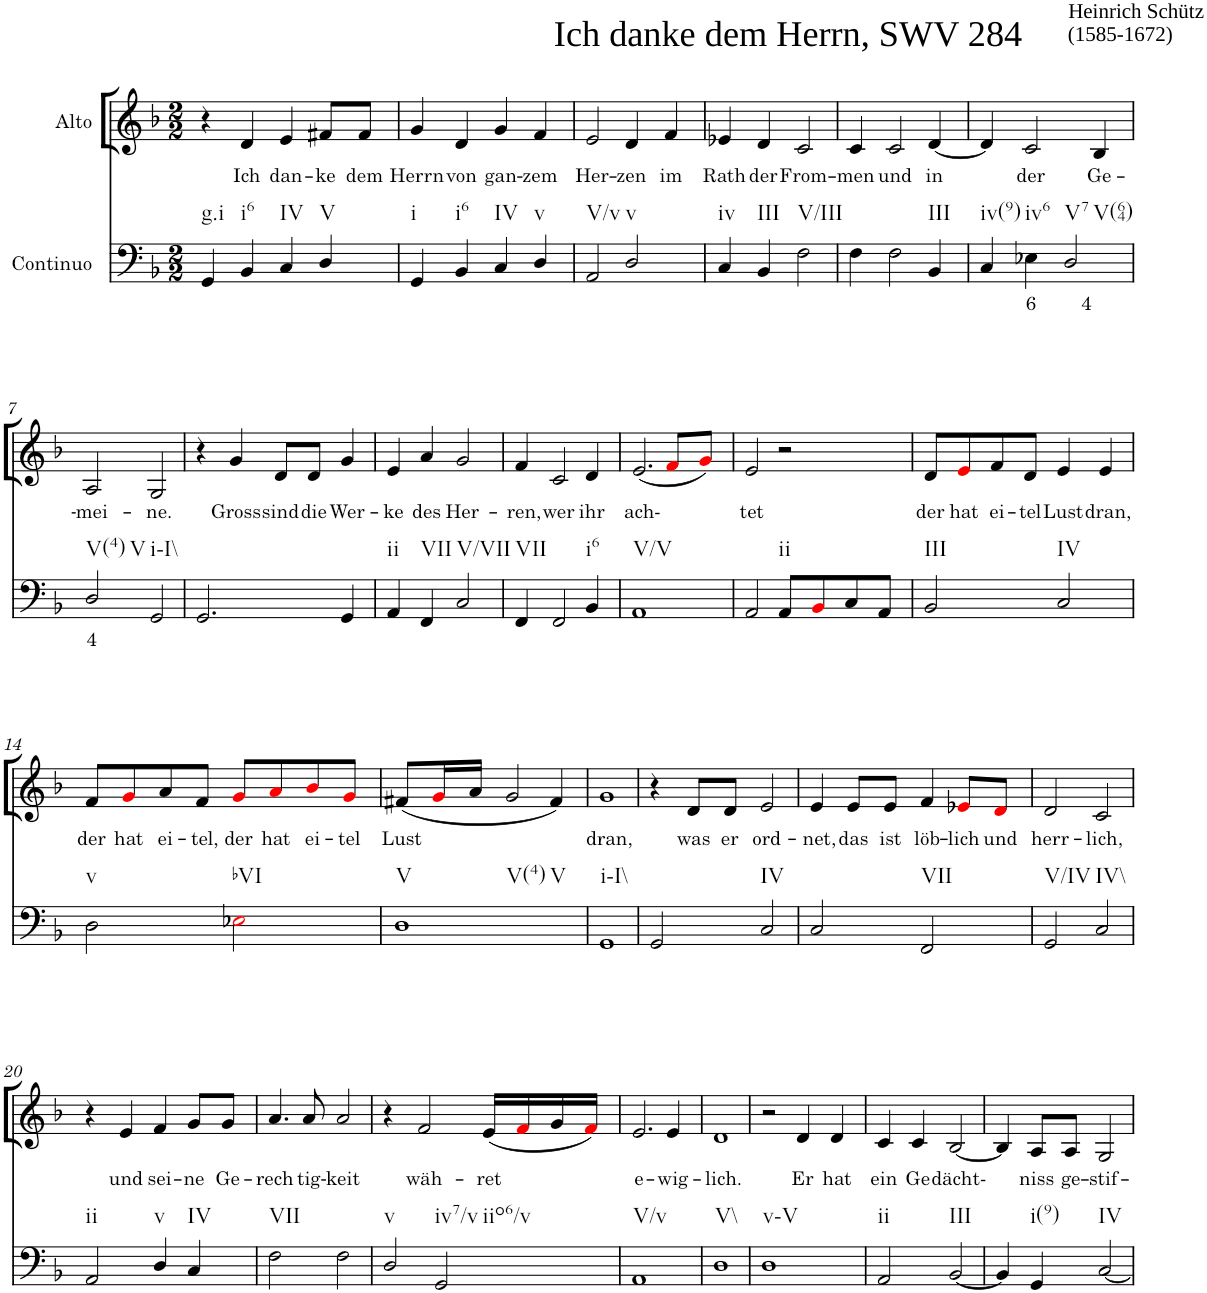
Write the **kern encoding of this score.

**kern	**text	**kern	**text
*part2	*part2	*part1	*part1
*staff2	*staff2	*staff1	*staff1
*I"Continuo	*	*I"Alto	*
*clefF4	*	*clefG2	*
*k[b-]	*	*k[b-]	*
*M2/2	*	*M2/2	*
=1	=1	=1	=1
!	!	!LO:TX:a:t=Ich danke dem Herrn, SWV 284	!
!	!	!LO:TX:a:t=Heinrich Schütz	!
!	!	!LO:TX:a:t=(1585-1672)	!
!LO:TX:b:t=g.i	!	!	!
4GG/	.	4r	.
!LO:TX:b:t=i6	!	!	!
!	!	!	!LO:LY:b
4BB-/	.	4d/	Ich
!LO:TX:b:t=IV	!	!	!
!	!	!	!LO:LY:b
4C/	.	4e/	dan-
!LO:TX:b:t=V	!	!	!
!	!	!	!LO:LY:b
4D/	.	8f#X/L	ke
!	!	!	!LO:LY:b
.	.	8f#/J	dem
=2	=2	=2	=2
!LO:TX:b:t=i	!	!	!
!	!	!	!LO:LY:b
4GG/	.	4g/	Herrn
!LO:TX:b:t=i6	!	!	!
!	!	!	!LO:LY:b
4BB-/	.	4d/	von
!LO:TX:b:t=IV	!	!	!
!	!	!	!LO:LY:b
4C/	.	4g/	gan-
!LO:TX:b:t=v	!	!	!
!	!	!	!LO:LY:b
4D/	.	4f/	zem
=3	=3	=3	=3
!LO:TX:b:t=V/v	!	!	!
!	!	!	!LO:LY:b
2AA/	.	2e/	Her-
!LO:TX:b:t=v	!	!	!
!	!	!	!LO:LY:b
2D/	.	4d/	zen
!	!	!	!LO:LY:b
.	.	4f/	im
=4	=4	=4	=4
!LO:TX:b:t=iv	!	!	!
!	!	!	!LO:LY:b
4C/	.	4e-X/	Rath
!LO:TX:b:t=III	!	!	!
!	!	!	!LO:LY:b
4BB-/	.	4d/	der
!LO:TX:b:t=V/III	!	!	!
!	!	!	!LO:LY:b
2F\	.	2c/	From-
=5	=5	=5	=5
!	!	!	!LO:LY:b
4F\	.	4c/	men
!	!	!	!LO:LY:b
2F\	.	2c/	und
!LO:TX:b:t=III	!	!	!
!	!	!	!LO:LY:b
4BB-/	.	[4d/	in
=6	=6	=6	=6
!LO:TX:b:t=iv(9)	!	!	!
4C/	.	4d/]	.
!LO:TX:b:t=iv6	!	!	!
!	!LO:LY:b	!	!LO:LY:b
4E-X\	6	2c/	der
!LO:TX:b:t=V7	!	!	!
!LO:TX:b:t=V(64)	!	!	!
!	!LO:LY:b	!	!
2D/	4	.	.
!	!	!	!LO:LY:b
.	.	4B-/	Ge-
!!LO:LB:g=z
=7	=7	=7	=7
!LO:TX:b:t=V(4)	!	!	!
!LO:TX:b:t=V	!	!	!
!	!LO:LY:b	!	!LO:LY:b
2D/	4	2A/	mei-
!LO:TX:b:t=i\\-I\\	!	!	!
!	!	!	!LO:LY:b
2GG/	.	2G/	ne.
=8	=8	=8	=8
2.GG/	.	4r	.
!	!	!	!LO:LY:b
.	.	4g/	Gross
!	!	!	!LO:LY:b
.	.	8d/L	sind
!	!	!	!LO:LY:b
.	.	8d/J	die
!	!	!	!LO:LY:b
4GG/	.	4g/	Wer-
=9	=9	=9	=9
!LO:TX:b:t=ii	!	!	!
!	!	!	!LO:LY:b
4AA/	.	4e/	ke
!LO:TX:b:t=VII	!	!	!
!	!	!	!LO:LY:b
4FF/	.	4a/	des
!LO:TX:b:t=V/VII	!	!	!
!	!	!	!LO:LY:b
2C/	.	2g/	Her-
=10	=10	=10	=10
!LO:TX:b:t=VII	!	!	!
!	!	!	!LO:LY:b
4FF/	.	4f/	ren,
!	!	!	!LO:LY:b
2FF/	.	2c/	wer
!LO:TX:b:t=i6	!	!	!
!	!	!	!LO:LY:b
4BB-/	.	4d/	ihr
=11	=11	=11	=11
!LO:TX:b:t=V/V	!	!	!
!	!	!	!LO:LY:b
1AA	.	(2.e/	ach-
.	.	8fi/L	.
.	.	8gi/J)	.
=12	=12	=12	=12
!	!	!	!LO:LY:b
2AA/	.	2e/	tet
!LO:TX:b:t=ii	!	!	!
8AA/L	.	2r	.
8BB-i/	.	.	.
8C/	.	.	.
8AA/J	.	.	.
=13	=13	=13	=13
!LO:TX:b:t=III	!	!	!
!	!	!	!LO:LY:b
2BB-/	.	8d/L	der
!	!	!	!LO:LY:b
.	.	8ei/	hat
!	!	!	!LO:LY:b
.	.	8f/	ei-
!	!	!	!LO:LY:b
.	.	8d/J	tel
!LO:TX:b:t=IV	!	!	!
!	!	!	!LO:LY:b
2C/	.	4e/	Lust
!	!	!	!LO:LY:b
.	.	4e/	dran,
!!LO:LB:g=z
=14	=14	=14	=14
!LO:TX:b:t=v	!	!	!
!	!	!	!LO:LY:b
2D\	.	8f/L	der
!	!	!	!LO:LY:b
.	.	8gi/	hat
!	!	!	!LO:LY:b
.	.	8a/	ei-
!	!	!	!LO:LY:b
.	.	8f/J	tel,
!LO:TX:b:t=bVI	!	!	!
!	!	!	!LO:LY:b
2E-Xi\	.	8gi/L	der
!	!	!	!LO:LY:b
.	.	8ai/	hat
!	!	!	!LO:LY:b
.	.	8b-i/	ei-
!	!	!	!LO:LY:b
.	.	8gi/J	tel
=15	=15	=15	=15
!LO:TX:b:t=V	!	!	!
!LO:TX:b:t=V(4)	!	!	!
!LO:TX:b:t=V	!	!	!
!	!	!	!LO:LY:b
1D	.	(8f#X/L	Lust
.	.	16gi/L	.
.	.	16a/JJ	.
.	.	2g/	.
.	.	4f#/)	.
=16	=16	=16	=16
!LO:TX:b:t=i\\-I\\	!	!	!
!	!	!	!LO:LY:b
1GG	.	1g	dran,
=17	=17	=17	=17
2GG/	.	4r	.
!	!	!	!LO:LY:b
.	.	8d/L	was
!	!	!	!LO:LY:b
.	.	8d/J	er
!LO:TX:b:t=IV	!	!	!
!	!	!	!LO:LY:b
2C/	.	2e/	ord-
=18	=18	=18	=18
!	!	!	!LO:LY:b
2C/	.	4e/	net,
!	!	!	!LO:LY:b
.	.	8e/L	das
!	!	!	!LO:LY:b
.	.	8e/J	ist
!LO:TX:b:t=VII	!	!	!
!	!	!	!LO:LY:b
2FF/	.	4f/	löb-
!	!	!	!LO:LY:b
.	.	8e-Xi/L	lich
!	!	!	!LO:LY:b
.	.	8di/J	und
=19	=19	=19	=19
!LO:TX:b:t=V/IV	!	!	!
!	!	!	!LO:LY:b
2GG/	.	2d/	herr-
!LO:TX:b:t=IV\\	!	!	!
!	!	!	!LO:LY:b
2C/	.	2c/	lich,
!!LO:LB:g=z
=20	=20	=20	=20
!LO:TX:b:t=ii	!	!	!
2AA/	.	4r	.
!	!	!	!LO:LY:b
.	.	4e/	und
!LO:TX:b:t=v	!	!	!
!	!	!	!LO:LY:b
4D/	.	4f/	sei-
!LO:TX:b:t=IV	!	!	!
!	!	!	!LO:LY:b
4C/	.	8g/L	ne
!	!	!	!LO:LY:b
.	.	8g/J	Ge-
=21	=21	=21	=21
!LO:TX:b:t=VII	!	!	!
!	!	!	!LO:LY:b
2F\	.	4.a/	rech-
!	!	!	!LO:LY:b
.	.	8a/	tig-
!	!	!	!LO:LY:b
2F\	.	2a/	keit
=22	=22	=22	=22
!LO:TX:b:t=v	!	!	!
2D/	.	4r	.
!	!	!	!LO:LY:b
.	.	2f/	wäh-
!LO:TX:b:t=iv7/v	!	!	!
!LO:TX:b:t=iio6/v	!	!	!
2GG/	.	.	.
!	!	!	!LO:LY:b
.	.	(16e/LL	ret
.	.	16fi/	.
.	.	16g/	.
.	.	16fi/JJ)	.
=23	=23	=23	=23
!LO:TX:b:t=V/v	!	!	!
!	!	!	!LO:LY:b
1AA	.	2.e/	e-
!	!	!	!LO:LY:b
.	.	4e/	wig-
=24	=24	=24	=24
!LO:TX:b:t=V\\	!	!	!
!	!	!	!LO:LY:b
1D	.	1d	lich.
=25	=25	=25	=25
!LO:TX:b:t=v-V	!	!	!
1D	.	2r	.
!	!	!	!LO:LY:b
.	.	4d/	Er
!	!	!	!LO:LY:b
.	.	4d/	hat
=26	=26	=26	=26
!LO:TX:b:t=ii	!	!	!
!	!	!	!LO:LY:b
2AA/	.	4c/	ein
!	!	!	!LO:LY:b
.	.	4c/	Ge-
!LO:TX:b:t=III	!	!	!
!	!	!	!LO:LY:b
[2BB-/	.	[2B-/	dächt-
=27	=27	=27	=27
4BB-/]	.	4B-/]	.
!LO:TX:b:t=i(9)	!	!	!
!	!	!	!LO:LY:b
4GG/	.	8A/L	niss
!	!	!	!LO:LY:b
.	.	8A/J	ge-
!LO:TX:b:t=IV	!	!	!
!	!	!	!LO:LY:b
[2C/	.	2G/	stif-
=	=	=	=
*-	*-	*-	*-
